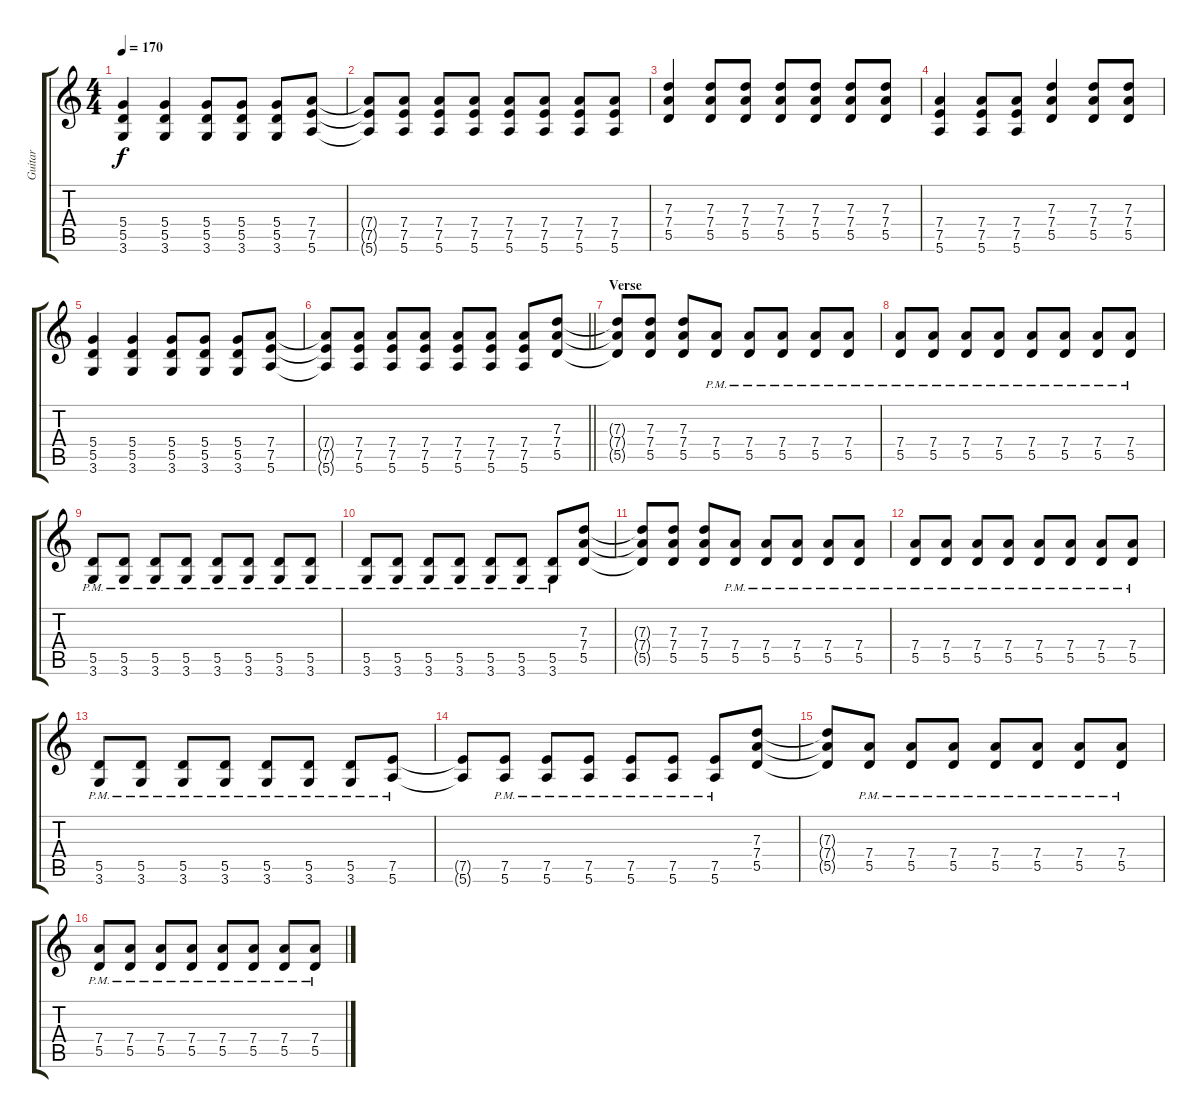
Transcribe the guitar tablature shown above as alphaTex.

\track ("Guitar" "Guitar") {instrument distortionguitar}
\staff {score tabs}
\tuning (E4 B3 G3 D3 A2 E2) {hide}
\ts (4 4)
\tempo 170
\clef g2
\ks c
(5.4 5.5 3.6).4{dy f} (5.4 5.5 3.6).4 (5.4 5.5 3.6).8 (5.4 5.5 3.6).8 (5.4 5.5 3.6).8 (7.4 7.5 5.6).8 |
(7.4{t} 7.5{t} 5.6{t}).8 (7.4 7.5 5.6).8 (7.4 7.5 5.6).8 (7.4 7.5 5.6).8 (7.4 7.5 5.6).8 (7.4 7.5 5.6).8 (7.4 7.5 5.6).8 (7.4 7.5 5.6).8 |
(7.3 7.4 5.5).4 (7.3 7.4 5.5).8 (7.3 7.4 5.5).8 (7.3 7.4 5.5).8 (7.3 7.4 5.5).8 (7.3 7.4 5.5).8 (7.3 7.4 5.5).8 |
(7.4 7.5 5.6).4 (7.4 7.5 5.6).8 (7.4 7.5 5.6).8 (7.3 7.4 5.5).4 (7.3 7.4 5.5).8 (7.3 7.4 5.5).8 |
(5.4 5.5 3.6).4 (5.4 5.5 3.6).4 (5.4 5.5 3.6).8 (5.4 5.5 3.6).8 (5.4 5.5 3.6).8 (7.4 7.5 5.6).8 |
\barLineRight lightlight
(7.4{t} 7.5{t} 5.6{t}).8 (7.4 7.5 5.6).8 (7.4 7.5 5.6).8 (7.4 7.5 5.6).8 (7.4 7.5 5.6).8 (7.4 7.5 5.6).8 (7.4 7.5 5.6).8 (7.3 7.4 5.5).8 |
\section ("" "Verse")
(7.3{t} 7.4{t} 5.5{t}).8 (7.3 7.4 5.5).8 (7.3 7.4 5.5).8 (7.4{pm} 5.5{pm}).8 (7.4{pm} 5.5{pm}).8 (7.4{pm} 5.5{pm}).8 (7.4{pm} 5.5{pm}).8 (7.4{pm} 5.5{pm}).8 |
(7.4{pm} 5.5{pm}).8 (7.4{pm} 5.5{pm}).8 (7.4{pm} 5.5{pm}).8 (7.4{pm} 5.5{pm}).8 (7.4{pm} 5.5{pm}).8 (7.4{pm} 5.5{pm}).8 (7.4{pm} 5.5{pm}).8 (7.4{pm} 5.5{pm}).8 |
(5.5{pm} 3.6{pm}).8 (5.5{pm} 3.6{pm}).8 (5.5{pm} 3.6{pm}).8 (5.5{pm} 3.6{pm}).8 (5.5{pm} 3.6{pm}).8 (5.5{pm} 3.6{pm}).8 (5.5{pm} 3.6{pm}).8 (5.5{pm} 3.6{pm}).8 |
(5.5{pm} 3.6{pm}).8 (5.5{pm} 3.6{pm}).8 (5.5{pm} 3.6{pm}).8 (5.5{pm} 3.6{pm}).8 (5.5{pm} 3.6{pm}).8 (5.5{pm} 3.6{pm}).8 (5.5{pm} 3.6{pm}).8 (7.3 7.4 5.5).8 |
(7.3{t} 7.4{t} 5.5{t}).8 (7.3 7.4 5.5).8 (7.3 7.4 5.5).8 (7.4{pm} 5.5{pm}).8 (7.4{pm} 5.5{pm}).8 (7.4{pm} 5.5{pm}).8 (7.4{pm} 5.5{pm}).8 (7.4{pm} 5.5{pm}).8 |
(7.4{pm} 5.5{pm}).8 (7.4{pm} 5.5{pm}).8 (7.4{pm} 5.5{pm}).8 (7.4{pm} 5.5{pm}).8 (7.4{pm} 5.5{pm}).8 (7.4{pm} 5.5{pm}).8 (7.4{pm} 5.5{pm}).8 (7.4{pm} 5.5{pm}).8 |
(5.5{pm} 3.6{pm}).8 (5.5{pm} 3.6{pm}).8 (5.5{pm} 3.6{pm}).8 (5.5{pm} 3.6{pm}).8 (5.5{pm} 3.6{pm}).8 (5.5{pm} 3.6{pm}).8 (5.5{pm} 3.6{pm}).8 (7.5{pm} 5.6{pm}).8 |
(7.5{t} 5.6{t}).8 (7.5{pm} 5.6{pm}).8 (7.5{pm} 5.6{pm}).8 (7.5{pm} 5.6{pm}).8 (7.5{pm} 5.6{pm}).8 (7.5{pm} 5.6{pm}).8 (7.5{pm} 5.6{pm}).8 (7.3 7.4 5.5).8 |
(7.3{t} 7.4{t} 5.5{t}).8 (7.4{pm} 5.5{pm}).8 (7.4{pm} 5.5{pm}).8 (7.4{pm} 5.5{pm}).8 (7.4{pm} 5.5{pm}).8 (7.4{pm} 5.5{pm}).8 (7.4{pm} 5.5{pm}).8 (7.4{pm} 5.5{pm}).8 |
(7.4{pm} 5.5{pm}).8 (7.4{pm} 5.5{pm}).8 (7.4{pm} 5.5{pm}).8 (7.4{pm} 5.5{pm}).8 (7.4{pm} 5.5{pm}).8 (7.4{pm} 5.5{pm}).8 (7.4{pm} 5.5{pm}).8 (7.4{pm} 5.5{pm}).8
